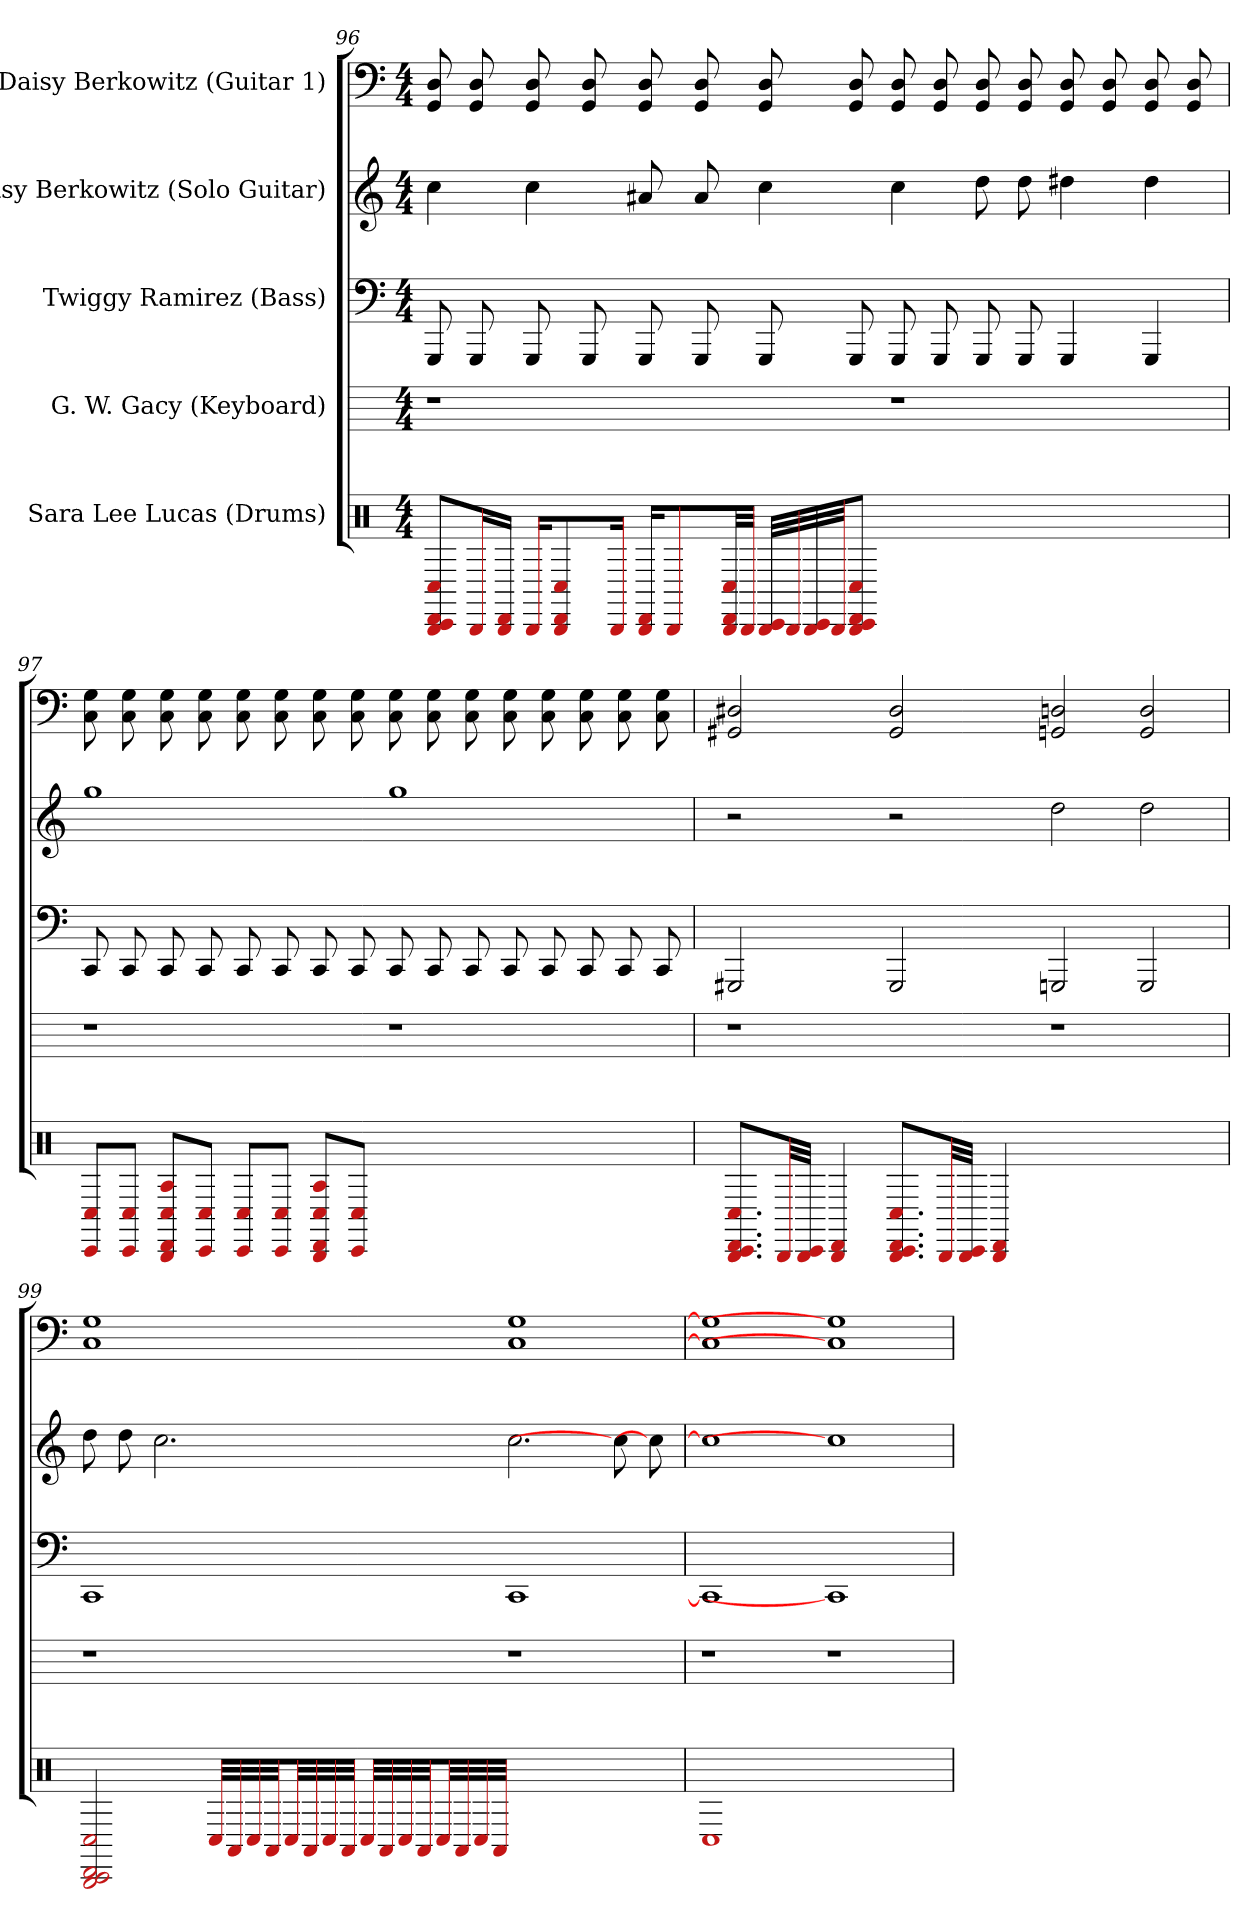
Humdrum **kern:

**kern	**kern	**kern	**kern	**kern
*part5	*part4	*part3	*part2	*part1
*staff5	*staff4	*staff3	*staff2	*staff1
*I"Sara Lee Lucas (Drums)	*I"G. W. Gacy (Keyboard)	*I"Twiggy Ramirez (Bass)	*I"Daisy Berkowitz (Solo Guitar)	*I"Daisy Berkowitz (Guitar 1)
*clefX	*	*	*	*
*k[]	*k[]	*k[]	*k[]	*k[]
*M4/4	*M4/4	*M4/4	*M4/4	*M4/4
=96	=96	=96	=96	=96
8C#/ 8DD/ 8CC/ 8BBB/L	1r	8GGG	4cc	8D 8GG
16BBB/L	.	8GGG	.	8D 8GG
16DD/ 16BBB/JJ	.	.	.	.
16BBB/KL	.	8GGG	4cc	8D 8GG
8C#/ 8DD/ 8BBB/	.	.	.	.
.	.	8GGG	.	8D 8GG
16BBB/Jk	.	.	.	.
16DD/ 16BBB/KL	.	8GGG	8a#	8D 8GG
8BBB/	.	.	.	.
.	.	8GGG	8a#	8D 8GG
32C#/ 32DD/ 32BBB/LL	.	.	.	.
32BBB/JJJ	.	.	.	.
32CC/ 32BBB/LLL	.	8GGG	4cc	8D 8GG
32BBB/	.	.	.	.
32CC/ 32BBB/	.	.	.	.
32BBB/JJ	.	.	.	.
8C#/ 8DD/ 8CC/ 8BBB/J	.	8GGG	.	8D 8GG
1ryy	1r	8GGG	4cc	8D 8GG
.	.	8GGG	.	8D 8GG
.	.	8GGG	8dd	8D 8GG
.	.	8GGG	8dd	8D 8GG
.	.	4GGG	4dd#	8D 8GG
.	.	.	.	8D 8GG
.	.	4GGG	4dd#	8D 8GG
.	.	.	.	8D 8GG
=97	=97	=97	=97	=97
8C#/ 8CC/L	1r	8CC	1gg	8G 8C
8C#/ 8CC/J	.	8CC	.	8G 8C
8C#/ 8A/ 8DD/ 8BBB/L	.	8CC	.	8G 8C
8C#/ 8CC/J	.	8CC	.	8G 8C
8C#/ 8CC/L	.	8CC	.	8G 8C
8C#/ 8CC/J	.	8CC	.	8G 8C
8C#/ 8A/ 8DD/ 8BBB/L	.	8CC	.	8G 8C
8C#/ 8CC/J	.	8CC	.	8G 8C
1ryy	1r	8CC	1gg	8G 8C
.	.	8CC	.	8G 8C
.	.	8CC	.	8G 8C
.	.	8CC	.	8G 8C
.	.	8CC	.	8G 8C
.	.	8CC	.	8G 8C
.	.	8CC	.	8G 8C
.	.	8CC	.	8G 8C
=98	=98	=98	=98	=98
8.C#/ 8.DD/ 8.CC/ 8.BBB/L	1r	2GGG#	2r	2D# 2GG#
32BBB/LL	.	.	.	.
32CC/ 32BBB/JJJ	.	.	.	.
4DD 4BBB	.	.	.	.
8.C#/ 8.DD/ 8.CC/ 8.BBB/L	.	2GGG#	2r	2D# 2GG#
32BBB/LL	.	.	.	.
32CC/ 32BBB/JJJ	.	.	.	.
4DD 4BBB	.	.	.	.
1ryy	1r	2GGG	2dd	2D 2GG
.	.	2GGG	2dd	2D 2GG
=99	=99	=99	=99	=99
2C# 2DD 2CC 2BBB	1r	1CC	8dd	1G 1C
.	.	.	8dd	.
.	.	.	2.cc	.
32C#/LLL	.	.	.	.
32AA#/	.	.	.	.
32C#/	.	.	.	.
32AA#/JJ	.	.	.	.
32C#/LL	.	.	.	.
32AA#/	.	.	.	.
32C#/	.	.	.	.
32AA#/JJJ	.	.	.	.
32C#/LLL	.	.	.	.
32AA#/	.	.	.	.
32C#/	.	.	.	.
32AA#/JJ	.	.	.	.
32C#/LL	.	.	.	.
32AA#/	.	.	.	.
32C#/	.	.	.	.
32AA#/JJJ	.	.	.	.
1ryy	1r	1CC	2.cc	1G 1C
.	.	.	8cc]	.
.	.	.	8cc]	.
=100	=100	=100	=100	=100
1C#	1r	1CC]	1cc]	1G] 1C]
1ryy	1r	1CC]	1cc]	1G] 1C]
=	=	=	=	=
*-	*-	*-	*-	*-
